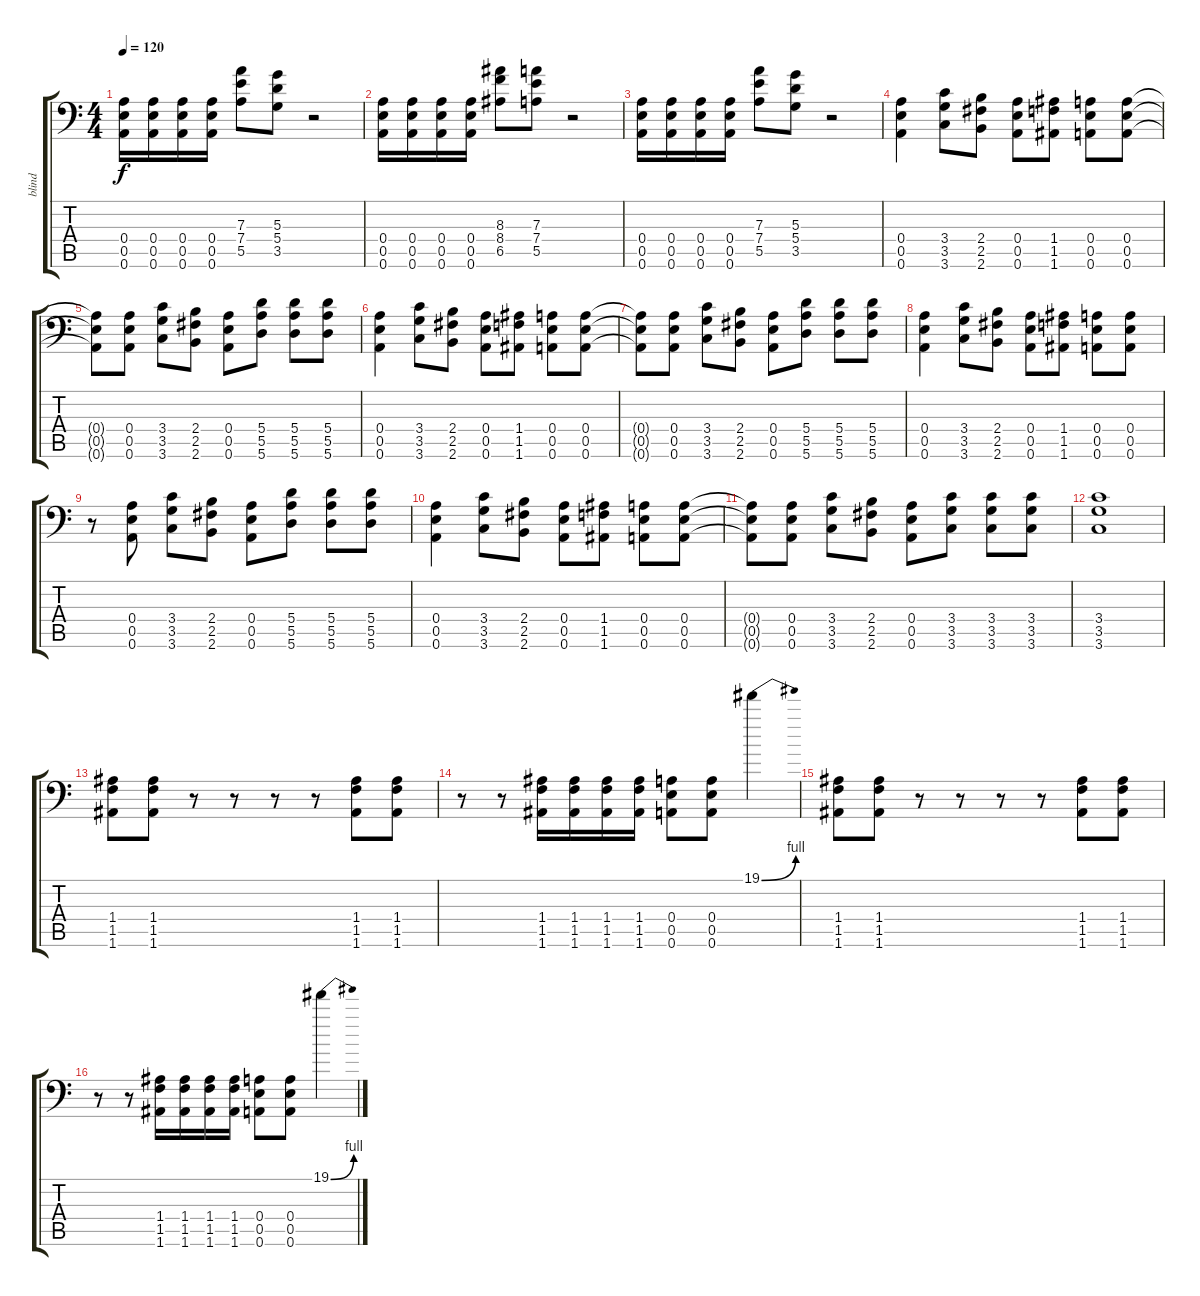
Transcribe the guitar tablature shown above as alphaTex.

\track ("blind" "blind") {instrument distortionguitar}
\staff {score tabs}
\tuning (B3 Gb3 D3 A2 E2 A1) {hide}
\ts (4 4)
\tempo 120
\clef f4
\ks c
(0.4 0.5 0.6).16{dy f} (0.4 0.5 0.6).16 (0.4 0.5 0.6).16 (0.4 0.5 0.6).16 (7.3 7.4 5.5).8 (5.3 5.4 3.5).8 r.2 |
(0.4 0.5 0.6).16 (0.4 0.5 0.6).16 (0.4 0.5 0.6).16 (0.4 0.5 0.6).16 (8.3 8.4 6.5).8 (7.3 7.4 5.5).8 r.2 |
(0.4 0.5 0.6).16 (0.4 0.5 0.6).16 (0.4 0.5 0.6).16 (0.4 0.5 0.6).16 (7.3 7.4 5.5).8 (5.3 5.4 3.5).8 r.2 |
(0.4 0.5 0.6).4{instrument distortionguitar} (3.4 3.5 3.6).8 (2.4 2.5 2.6).8 (0.4 0.5 0.6).8 (1.4 1.5 1.6).8 (0.4 0.5 0.6).8 (0.4 0.5 0.6).8 |
(0.4{t} 0.5{t} 0.6{t}).8 (0.4 0.5 0.6).8 (3.4 3.5 3.6).8 (2.4 2.5 2.6).8 (0.4 0.5 0.6).8 (5.4 5.5 5.6).8{instrument electricguitarmuted} (5.4 5.5 5.6).8 (5.4 5.5 5.6).8 |
(0.4 0.5 0.6).4{instrument distortionguitar} (3.4 3.5 3.6).8 (2.4 2.5 2.6).8 (0.4 0.5 0.6).8 (1.4 1.5 1.6).8 (0.4 0.5 0.6).8 (0.4 0.5 0.6).8 |
(0.4{t} 0.5{t} 0.6{t}).8 (0.4 0.5 0.6).8 (3.4 3.5 3.6).8 (2.4 2.5 2.6).8 (0.4 0.5 0.6).8 (5.4 5.5 5.6).8{instrument electricguitarmuted} (5.4 5.5 5.6).8 (5.4 5.5 5.6).8 |
(0.4 0.5 0.6).4{instrument distortionguitar} (3.4 3.5 3.6).8 (2.4 2.5 2.6).8 (0.4 0.5 0.6).8 (1.4 1.5 1.6).8 (0.4 0.5 0.6).8 (0.4 0.5 0.6).8 |
r.8 (0.4 0.5 0.6).8 (3.4 3.5 3.6).8 (2.4 2.5 2.6).8 (0.4 0.5 0.6).8 (5.4 5.5 5.6).8{instrument electricguitarmuted} (5.4 5.5 5.6).8 (5.4 5.5 5.6).8 |
(0.4 0.5 0.6).4{instrument distortionguitar} (3.4 3.5 3.6).8 (2.4 2.5 2.6).8 (0.4 0.5 0.6).8 (1.4 1.5 1.6).8 (0.4 0.5 0.6).8 (0.4 0.5 0.6).8 |
(0.4{t} 0.5{t} 0.6{t}).8 (0.4 0.5 0.6).8 (3.4 3.5 3.6).8 (2.4 2.5 2.6).8 (0.4 0.5 0.6).8 (3.4 3.5 3.6).8{instrument electricguitarmuted} (3.4 3.5 3.6).8 (3.4 3.5 3.6).8 |
(3.4 3.5 3.6).1{instrument distortionguitar} |
(1.4 1.5 1.6).8 (1.4 1.5 1.6).8 r.8 r.8 r.8 r.8 (1.4 1.5 1.6).8 (1.4 1.5 1.6).8 |
r.8 r.8 (1.4 1.5 1.6).16 (1.4 1.5 1.6).16 (1.4 1.5 1.6).16 (1.4 1.5 1.6).16 (0.4 0.5 0.6).8 (0.4 0.5 0.6).8 19.1{be (bend 0 0 60 4)}.4 |
(1.4 1.5 1.6).8 (1.4 1.5 1.6).8 r.8 r.8 r.8 r.8 (1.4 1.5 1.6).8 (1.4 1.5 1.6).8 |
r.8 r.8 (1.4 1.5 1.6).16 (1.4 1.5 1.6).16 (1.4 1.5 1.6).16 (1.4 1.5 1.6).16 (0.4 0.5 0.6).8 (0.4 0.5 0.6).8 19.1{be (bend 0 0 60 4)}.4
